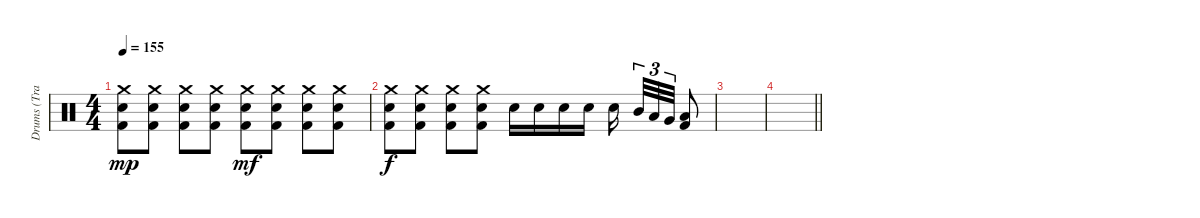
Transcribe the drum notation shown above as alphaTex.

\track ("Drums (Travis)" "Drums (Tra") {instrument percussion}
\staff {score}
\articulation defaults
\ts (4 4)
\tempo 155
\clef neutral
\ks c
("Crash medium (hit)" "Electric Snare (hit)" "Kick (hit) 2").8{dy mp} ("Crash medium (hit)" "Electric Snare (hit)" "Kick (hit) 2").8 ("Crash medium (hit)" "Electric Snare (hit)" "Kick (hit) 2").8 ("Crash medium (hit)" "Electric Snare (hit)" "Kick (hit) 2").8 ("Crash medium (hit)" "Electric Snare (hit)" "Kick (hit) 2").8{dy mf} ("Crash medium (hit)" "Electric Snare (hit)" "Kick (hit) 2").8 ("Crash medium (hit)" "Electric Snare (hit)" "Kick (hit) 2").8 ("Crash medium (hit)" "Electric Snare (hit)" "Kick (hit) 2").8 |
("Crash medium (hit)" "Electric Snare (hit)" "Kick (hit) 2").8{dy f} ("Crash medium (hit)" "Electric Snare (hit)" "Kick (hit) 2").8 ("Crash medium (hit)" "Electric Snare (hit)" "Kick (hit) 2").8 ("Crash medium (hit)" "Electric Snare (hit)" "Kick (hit) 2").8 "Electric Snare (hit)".16 "Electric Snare (hit)".16 "Electric Snare (hit)".16 "Electric Snare (hit)".16 "Electric Snare (hit)".16{beam splitsecondary} "Mid Tom (hit)".32{tu (3 2)} "Low Tom (hit)".32{tu (3 2)} "Very Low Tom (hit)".32{tu (3 2)} ("Low Floor Tom (hit)" "Kick (hit) 2").8 |
|
\barLineRight lightlight
